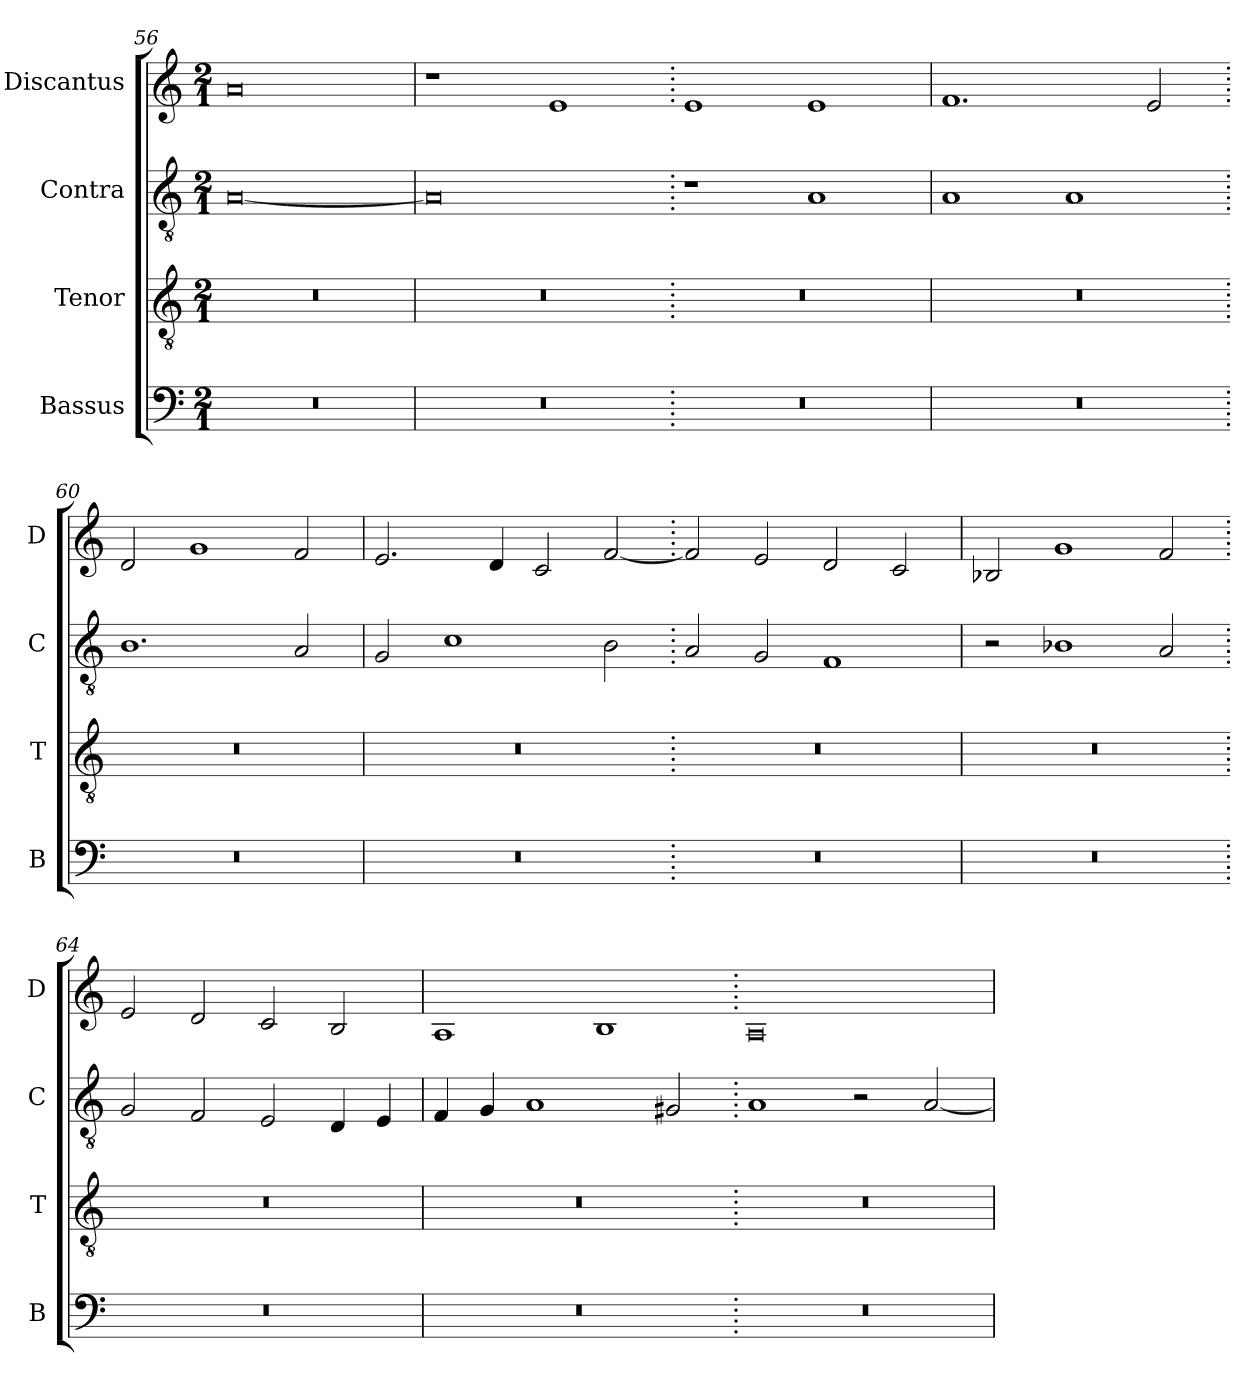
**kern	**kern	**kern	**kern
*part4	*part3	*part2	*part1
*staff4	*staff3	*staff2	*staff1
*I"Bassus	*I"Tenor	*I"Contra	*I"Discantus
*I'B	*I'T	*I'C	*I'D
*clefF4	*clefGv2	*clefGv2	*clefG2
*k[]	*k[]	*k[]	*k[]
*M2/1	*M2/1	*M2/1	*M2/1
=56	=56	=56	=56
0r	0r	[0A	0a
=57	=57	=57	=57
0r	0r	0A]	1r
.	.	.	1e
=58.	=58.	=58.	=58.
0r	0r	1r	1e
.	.	1A	1e
=59	=59	=59	=59
0r	0r	1A	1.f
.	.	1A	.
.	.	.	2e/
=60.	=60.	=60.	=60.
0r	0r	1.B	2d/
.	.	.	1g
.	.	2A/	2f/
=61	=61	=61	=61
0r	0r	2G/	2.e/
.	.	1c	.
.	.	.	4d/
.	.	.	2c/
.	.	2B\	[2f/
=62.	=62.	=62.	=62.
0r	0r	2A/	2f/]
.	.	2G/	2e/
.	.	1F	2d/
.	.	.	2c/
=63	=63	=63	=63
0r	0r	2r	2B-X/
.	.	1B-X	1g
.	.	2A/	2f/
=64.	=64.	=64.	=64.
0r	0r	2G/	2e/
.	.	2F/	2d/
.	.	2E/	2c/
.	.	4D/	2B/
.	.	4E/	.
=65	=65	=65	=65
0r	0r	4F/	1A
.	.	4G/	.
.	.	1A	.
.	.	.	1B
.	.	2G#X/	.
=66.	=66.	=66.	=66.
0r	0r	1A	0A
.	.	2r	.
.	.	[2A/	.
=	=	=	=
*-	*-	*-	*-
